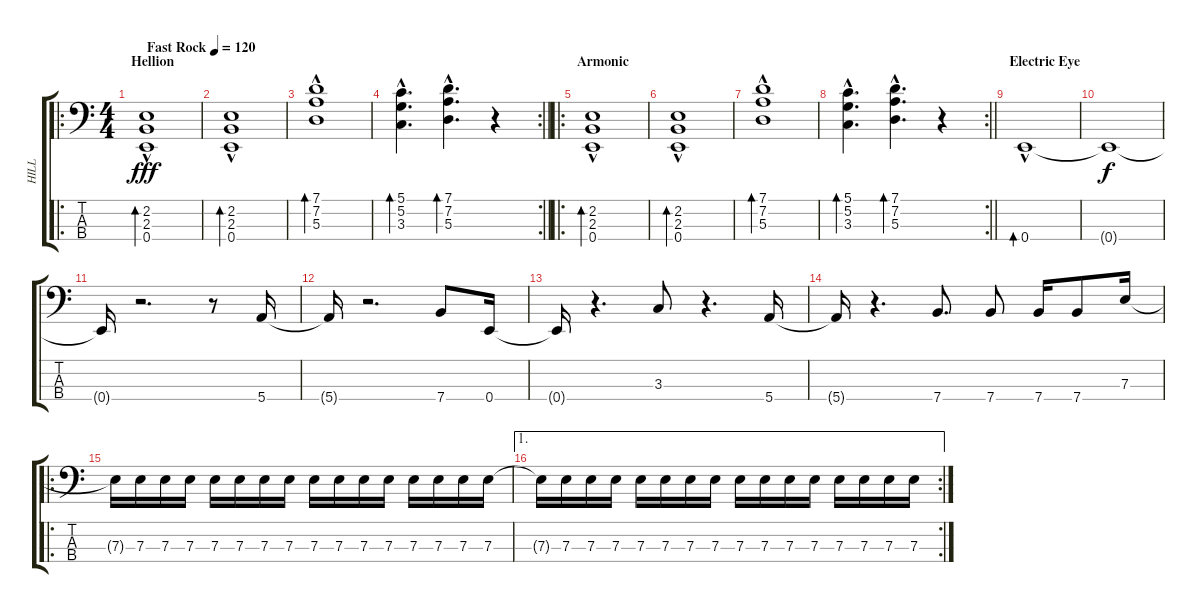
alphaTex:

\track ("HILL" "HILL") {instrument electricbassfinger}
\staff {score tabs}
\tuning (G2 D2 A1 E1) {hide}
\ro
\ts (4 4)
\section ("" "Hellion")
\tempo (120 "Fast Rock")
\tempo 100
\tempo (120 "Fast Rock")
\clef f4
\ks c
(2.2{hac} 2.3{hac} 0.4{hac}).1{bd 60 dy fff instrument electricbassfinger} |
(2.2{hac} 2.3{hac} 0.4{hac}).1{bd 60} |
(7.1{hac} 7.2{hac} 5.3{hac}).1{bd 60} |
\rc 2
\barLineRight lightlight
(5.1{hac} 5.2{hac} 3.3{hac}).4{d bd 60} (7.1{hac} 7.2{hac} 5.3{hac}).4{d bd 60} r.4 |
\ro
\section ("" "Armonic")
(2.2{hac} 2.3{hac} 0.4{hac}).1{bd 60} |
(2.2{hac} 2.3{hac} 0.4{hac}).1{bd 60} |
(7.1{hac} 7.2{hac} 5.3{hac}).1{bd 60} |
\rc 2
\barLineRight lightlight
(5.1{hac} 5.2{hac} 3.3{hac}).4{d bd 60} (7.1{hac} 7.2{hac} 5.3{hac}).4{d bd 60} r.4 |
\section ("" "Electric Eye ")
0.4{hac}.1{bd 480} |
0.4{t}.1{dy f} |
0.4{t}.16 r.2{d} r.8 5.4.16 |
5.4{t}.16 r.2{d} 7.4.8 0.4.16 |
0.4{t}.16 r.4{d} 3.3.8 r.4{d} 5.4.16 |
5.4{t}.16 r.4{d} 7.4.8{d} 7.4.8 7.4.16 7.4.8 7.3.16 |
\ro
7.3{t}.16 7.3.16 7.3.16 7.3.16 7.3.16 7.3.16 7.3.16 7.3.16 7.3.16 7.3.16 7.3.16 7.3.16 7.3.16 7.3.16 7.3.16 7.3.16 |
\ae 1
\rc 2
7.3{t}.16 7.3.16 7.3.16 7.3.16 7.3.16 7.3.16 7.3.16 7.3.16 7.3.16 7.3.16 7.3.16 7.3.16 7.3.16 7.3.16 7.3.16 7.3.16
